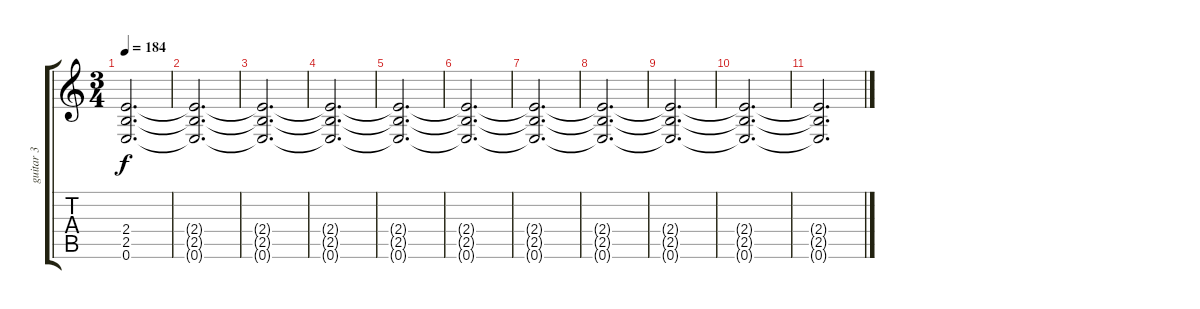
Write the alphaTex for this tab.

\track ("guitar 3" "guitar 3") {instrument overdrivenguitar}
\staff {score tabs}
\tuning (E4 B3 G3 D3 A2 E2) {hide}
\ts (3 4)
\tempo 184
\clef g2
\ks c
(2.4{t} 2.5{t} 0.6{t}).2{d dy f} |
(2.4{t} 2.5{t} 0.6{t}).2{d} |
(2.4{t} 2.5{t} 0.6{t}).2{d} |
(2.4{t} 2.5{t} 0.6{t}).2{d} |
(2.4{t} 2.5{t} 0.6{t}).2{d} |
(2.4{t} 2.5{t} 0.6{t}).2{d} |
(2.4{t} 2.5{t} 0.6{t}).2{d} |
(2.4{t} 2.5{t} 0.6{t}).2{d} |
(2.4{t} 2.5{t} 0.6{t}).2{d} |
(2.4{t} 2.5{t} 0.6{t}).2{d} |
(2.4{t} 2.5{t} 0.6{t}).2{d}
